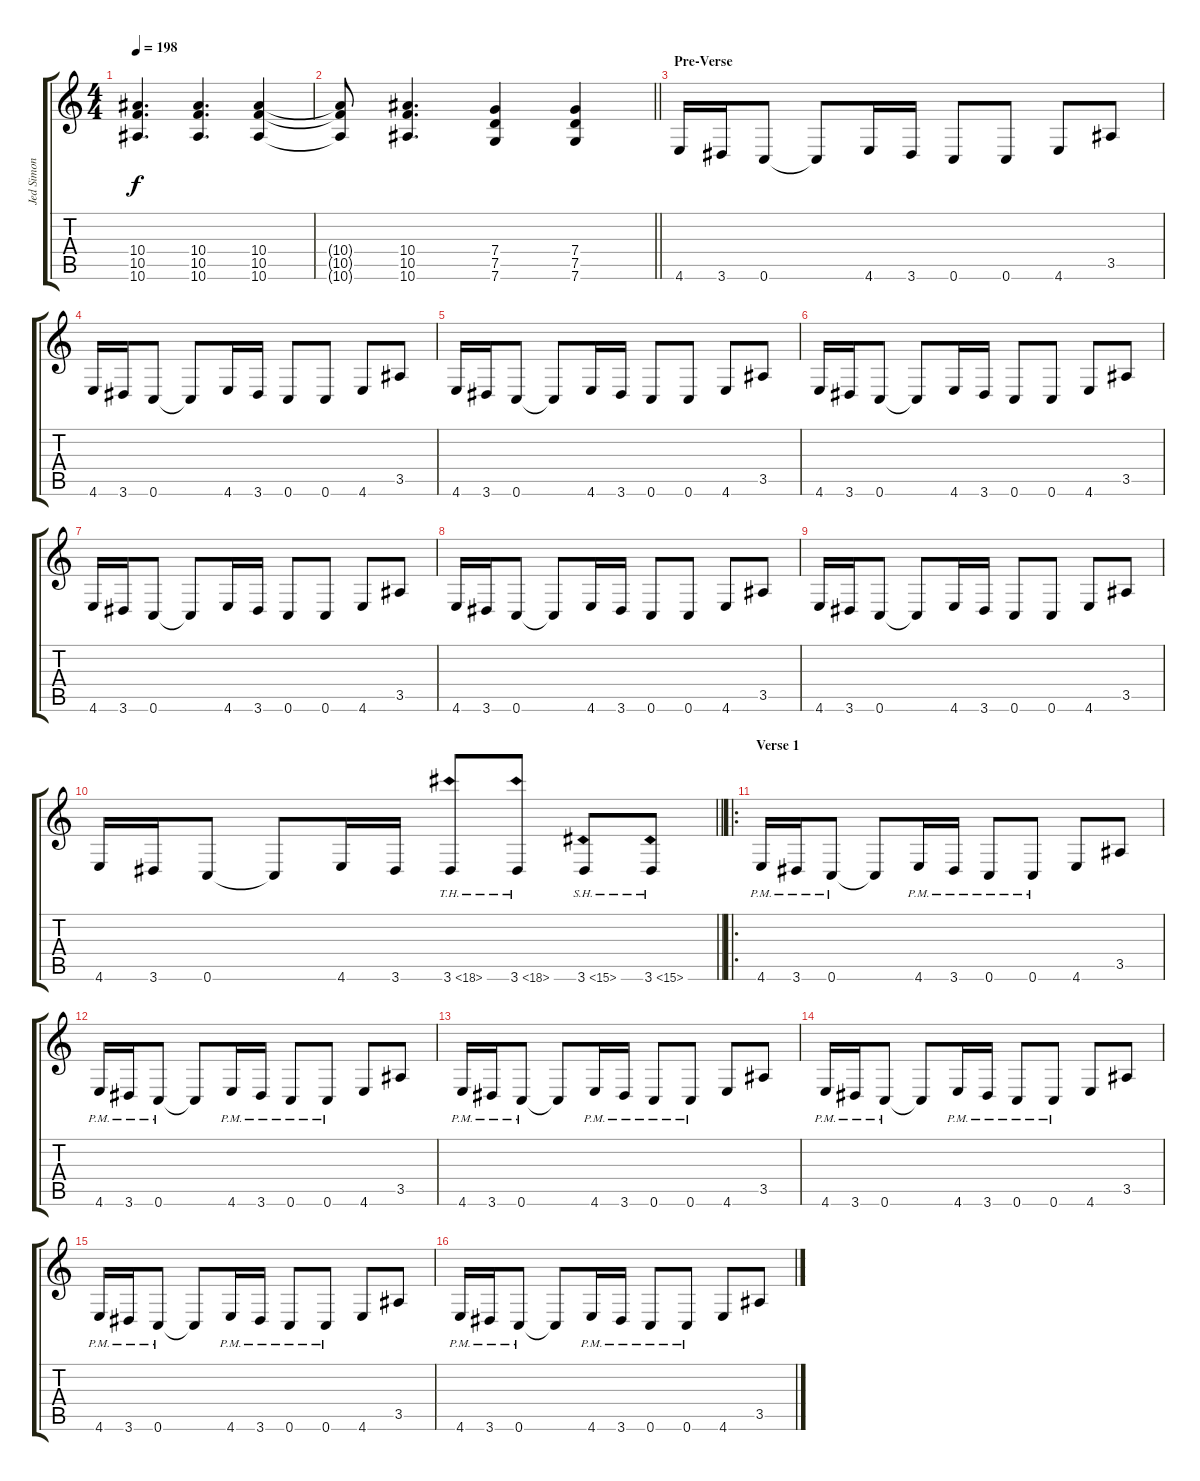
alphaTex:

\track ("Jed Simon" "Jed Simon") {instrument distortionguitar}
\staff {score tabs}
\tuning (E4 C4 G3 C3 G2 C2) {hide}
\ts (4 4)
\tempo 198
\clef g2
\ks c
(10.4 10.5 10.6).4{d dy f} (10.4 10.5 10.6).4{d} (10.4 10.5 10.6).4 |
\barLineRight lightlight
(10.4{t} 10.5{t} 10.6{t}).8 (10.4 10.5 10.6).4{d} (7.4 7.5 7.6).4 (7.4 7.5 7.6).4 |
\section ("" "Pre-Verse")
4.6.16 3.6.16 0.6.8 0.6{t}.8 4.6.16 3.6.16 0.6.8 0.6.8 4.6.8 3.5.8 |
4.6.16 3.6.16 0.6.8 0.6{t}.8 4.6.16 3.6.16 0.6.8 0.6.8 4.6.8 3.5.8 |
4.6.16 3.6.16 0.6.8 0.6{t}.8 4.6.16 3.6.16 0.6.8 0.6.8 4.6.8 3.5.8 |
4.6.16 3.6.16 0.6.8 0.6{t}.8 4.6.16 3.6.16 0.6.8 0.6.8 4.6.8 3.5.8 |
4.6.16 3.6.16 0.6.8 0.6{t}.8 4.6.16 3.6.16 0.6.8 0.6.8 4.6.8 3.5.8 |
4.6.16 3.6.16 0.6.8 0.6{t}.8 4.6.16 3.6.16 0.6.8 0.6.8 4.6.8 3.5.8 |
4.6.16 3.6.16 0.6.8 0.6{t}.8 4.6.16 3.6.16 0.6.8 0.6.8 4.6.8 3.5.8 |
\barLineRight lightlight
4.6.16 3.6.16 0.6.8 0.6{t}.8 4.6.16 3.6.16 3.6{th 15}.8 3.6{th 15}.8 3.6{sh 12}.8 3.6{sh 12}.8 |
\ro
\section ("" "Verse 1")
4.6{pm}.16 3.6{pm}.16 0.6{pm}.8 0.6{t}.8 4.6{pm}.16 3.6{pm}.16 0.6{pm}.8 0.6{pm}.8 4.6.8 3.5.8 |
4.6{pm}.16 3.6{pm}.16 0.6{pm}.8 0.6{t}.8 4.6{pm}.16 3.6{pm}.16 0.6{pm}.8 0.6{pm}.8 4.6.8 3.5.8 |
4.6{pm}.16 3.6{pm}.16 0.6{pm}.8 0.6{t}.8 4.6{pm}.16 3.6{pm}.16 0.6{pm}.8 0.6{pm}.8 4.6.8 3.5.8 |
4.6{pm}.16 3.6{pm}.16 0.6{pm}.8 0.6{t}.8 4.6{pm}.16 3.6{pm}.16 0.6{pm}.8 0.6{pm}.8 4.6.8 3.5.8 |
4.6{pm}.16 3.6{pm}.16 0.6{pm}.8 0.6{t}.8 4.6{pm}.16 3.6{pm}.16 0.6{pm}.8 0.6{pm}.8 4.6.8 3.5.8 |
4.6{pm}.16 3.6{pm}.16 0.6{pm}.8 0.6{t}.8 4.6{pm}.16 3.6{pm}.16 0.6{pm}.8 0.6{pm}.8 4.6.8 3.5.8
